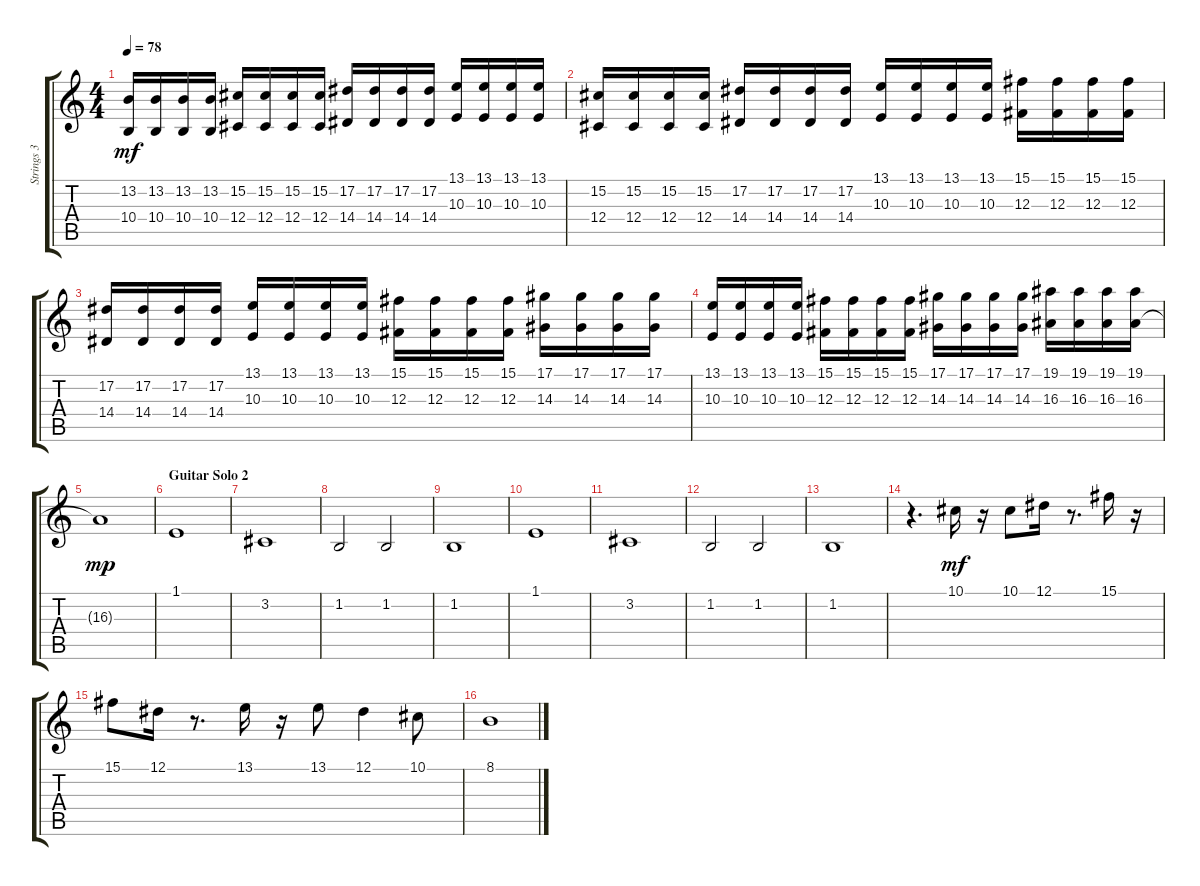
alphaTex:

\track ("Strings 3" "Strings 3") {instrument tremolostrings}
\staff {score tabs}
\tuning (Eb4 Bb3 Gb3 Db3 Ab2 Eb2) {hide}
\ts (4 4)
\tempo 78
\clef g2
\ks c
(13.2 10.4).16{dy mf} (13.2 10.4).16 (13.2 10.4).16 (13.2 10.4).16 (15.2 12.4).16 (15.2 12.4).16 (15.2 12.4).16 (15.2 12.4).16 (17.2 14.4).16 (17.2 14.4).16 (17.2 14.4).16 (17.2 14.4).16 (13.1 10.3).16 (13.1 10.3).16 (13.1 10.3).16 (13.1 10.3).16 |
(15.2 12.4).16 (15.2 12.4).16 (15.2 12.4).16 (15.2 12.4).16 (17.2 14.4).16 (17.2 14.4).16 (17.2 14.4).16 (17.2 14.4).16 (13.1 10.3).16 (13.1 10.3).16 (13.1 10.3).16 (13.1 10.3).16 (15.1 12.3).16 (15.1 12.3).16 (15.1 12.3).16 (15.1 12.3).16 |
(17.2 14.4).16 (17.2 14.4).16 (17.2 14.4).16 (17.2 14.4).16 (13.1 10.3).16 (13.1 10.3).16 (13.1 10.3).16 (13.1 10.3).16 (15.1 12.3).16 (15.1 12.3).16 (15.1 12.3).16 (15.1 12.3).16 (17.1 14.3).16 (17.1 14.3).16 (17.1 14.3).16 (17.1 14.3).16 |
(13.1 10.3).16 (13.1 10.3).16 (13.1 10.3).16 (13.1 10.3).16 (15.1 12.3).16 (15.1 12.3).16 (15.1 12.3).16 (15.1 12.3).16 (17.1 14.3).16 (17.1 14.3).16 (17.1 14.3).16 (17.1 14.3).16 (19.1 16.3).16 (19.1 16.3).16 (19.1 16.3).16 (19.1 16.3).16 |
16.3{t}.1{dy mp} |
\section ("" "Guitar Solo 2")
1.1.1 |
3.2.1 |
1.2.2 1.2.2 |
1.2.1 |
1.1.1 |
3.2.1 |
1.2.2 1.2.2 |
1.2.1 |
r.4{d} 10.1.16{dy mf} r.16 10.1.8 12.1.16 r.8{d} 15.1.16 r.16 |
15.1.8 12.1.16 r.8{d} 13.1.16 r.16 13.1.8 12.1.4 10.1.8 |
8.1.1
